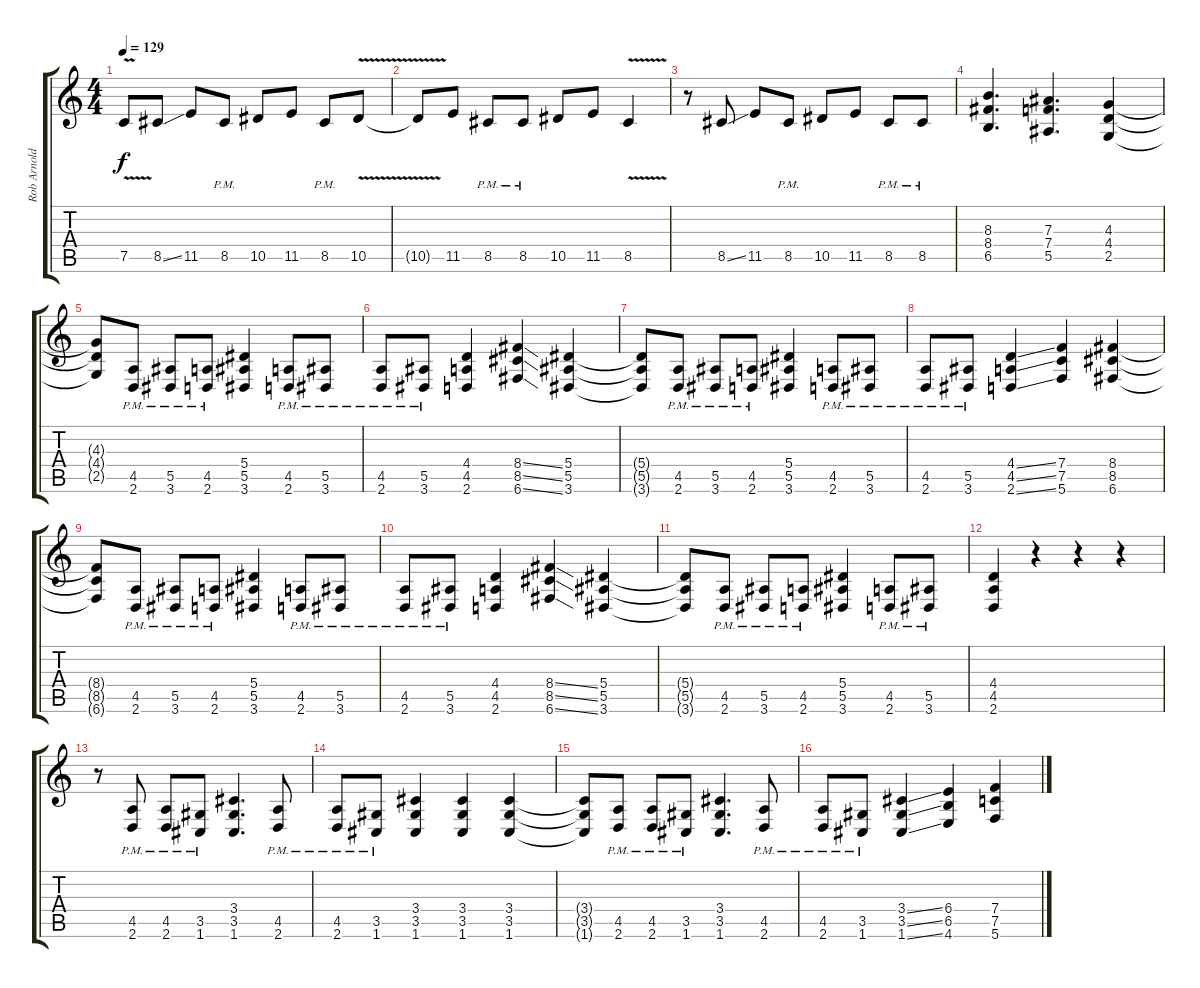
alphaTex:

\track ("Rob Arnold" "Rob Arnold") {instrument distortionguitar}
\staff {score tabs}
\tuning (C4 G3 Eb3 Bb2 F2 C2) {hide}
\ts (4 4)
\tempo 129
\clef g2
\ks c
7.5{v t}.8{dy f} 8.5{ss}.8 11.5.8 8.5{pm}.8 10.5.8 11.5.8 8.5{pm}.8 10.5{v}.8 |
10.5{v t}.8 11.5.8 8.5{pm}.8 8.5{pm}.8 10.5.8 11.5.8 8.5{v}.4 |
r.8 8.5{ss}.8 11.5.8 8.5{pm}.8 10.5.8 11.5.8 8.5{pm}.8 8.5{pm}.8 |
(8.3 8.4 6.5).4{d} (7.3 7.4 5.5).4{d} (4.3 4.4 2.5).4 |
(4.3{t} 4.4{t} 2.5{t}).8 (4.5{pm} 2.6{pm}).8 (5.5{pm} 3.6{pm}).8 (4.5{pm} 2.6{pm}).8 (5.4 5.5 3.6).4 (4.5{pm} 2.6{pm}).8 (5.5{pm} 3.6{pm}).8 |
(4.5{pm} 2.6{pm}).8 (5.5{pm} 3.6{pm}).8 (4.4 4.5 2.6).4 (8.4{ss} 8.5{ss} 6.6{ss}).4 (5.4 5.5 3.6).4 |
(5.4{t} 5.5{t} 3.6{t}).8 (4.5{pm} 2.6{pm}).8 (5.5{pm} 3.6{pm}).8 (4.5{pm} 2.6{pm}).8 (5.4 5.5 3.6).4 (4.5{pm} 2.6{pm}).8 (5.5{pm} 3.6{pm}).8 |
(4.5{pm} 2.6{pm}).8 (5.5{pm} 3.6{pm}).8 (4.4{ss} 4.5{ss} 2.6{ss}).4 (7.4 7.5 5.6).4 (8.4 8.5 6.6).4 |
(8.4{t} 8.5{t} 6.6{t}).8 (4.5{pm} 2.6{pm}).8 (5.5{pm} 3.6{pm}).8 (4.5{pm} 2.6{pm}).8 (5.4 5.5 3.6).4 (4.5{pm} 2.6{pm}).8 (5.5{pm} 3.6{pm}).8 |
(4.5{pm} 2.6{pm}).8 (5.5{pm} 3.6{pm}).8 (4.4 4.5 2.6).4 (8.4{ss} 8.5{ss} 6.6{ss}).4 (5.4 5.5 3.6).4 |
(5.4{t} 5.5{t} 3.6{t}).8 (4.5{pm} 2.6{pm}).8 (5.5{pm} 3.6{pm}).8 (4.5{pm} 2.6{pm}).8 (5.4 5.5 3.6).4 (4.5{pm} 2.6{pm}).8 (5.5{pm} 3.6{pm}).8 |
(4.4 4.5 2.6).4 r.4 r.4 r.4 |
r.8 (4.5{pm} 2.6{pm}).8 (4.5{pm} 2.6{pm}).8 (3.5{pm} 1.6{pm}).8 (3.4 3.5 1.6).4{d} (4.5{pm} 2.6{pm}).8 |
(4.5{pm} 2.6{pm}).8 (3.5{pm} 1.6{pm}).8 (3.4 3.5 1.6).4 (3.4 3.5 1.6).4 (3.4 3.5 1.6).4 |
(3.4{t} 3.5{t} 1.6{t}).8 (4.5{pm} 2.6{pm}).8 (4.5{pm} 2.6{pm}).8 (3.5{pm} 1.6{pm}).8 (3.4 3.5 1.6).4{d} (4.5{pm} 2.6{pm}).8 |
(4.5{pm} 2.6{pm}).8 (3.5{pm} 1.6{pm}).8 (3.4{ss} 3.5{ss} 1.6{ss}).4 (6.4 6.5 4.6).4 (7.4 7.5 5.6).4
